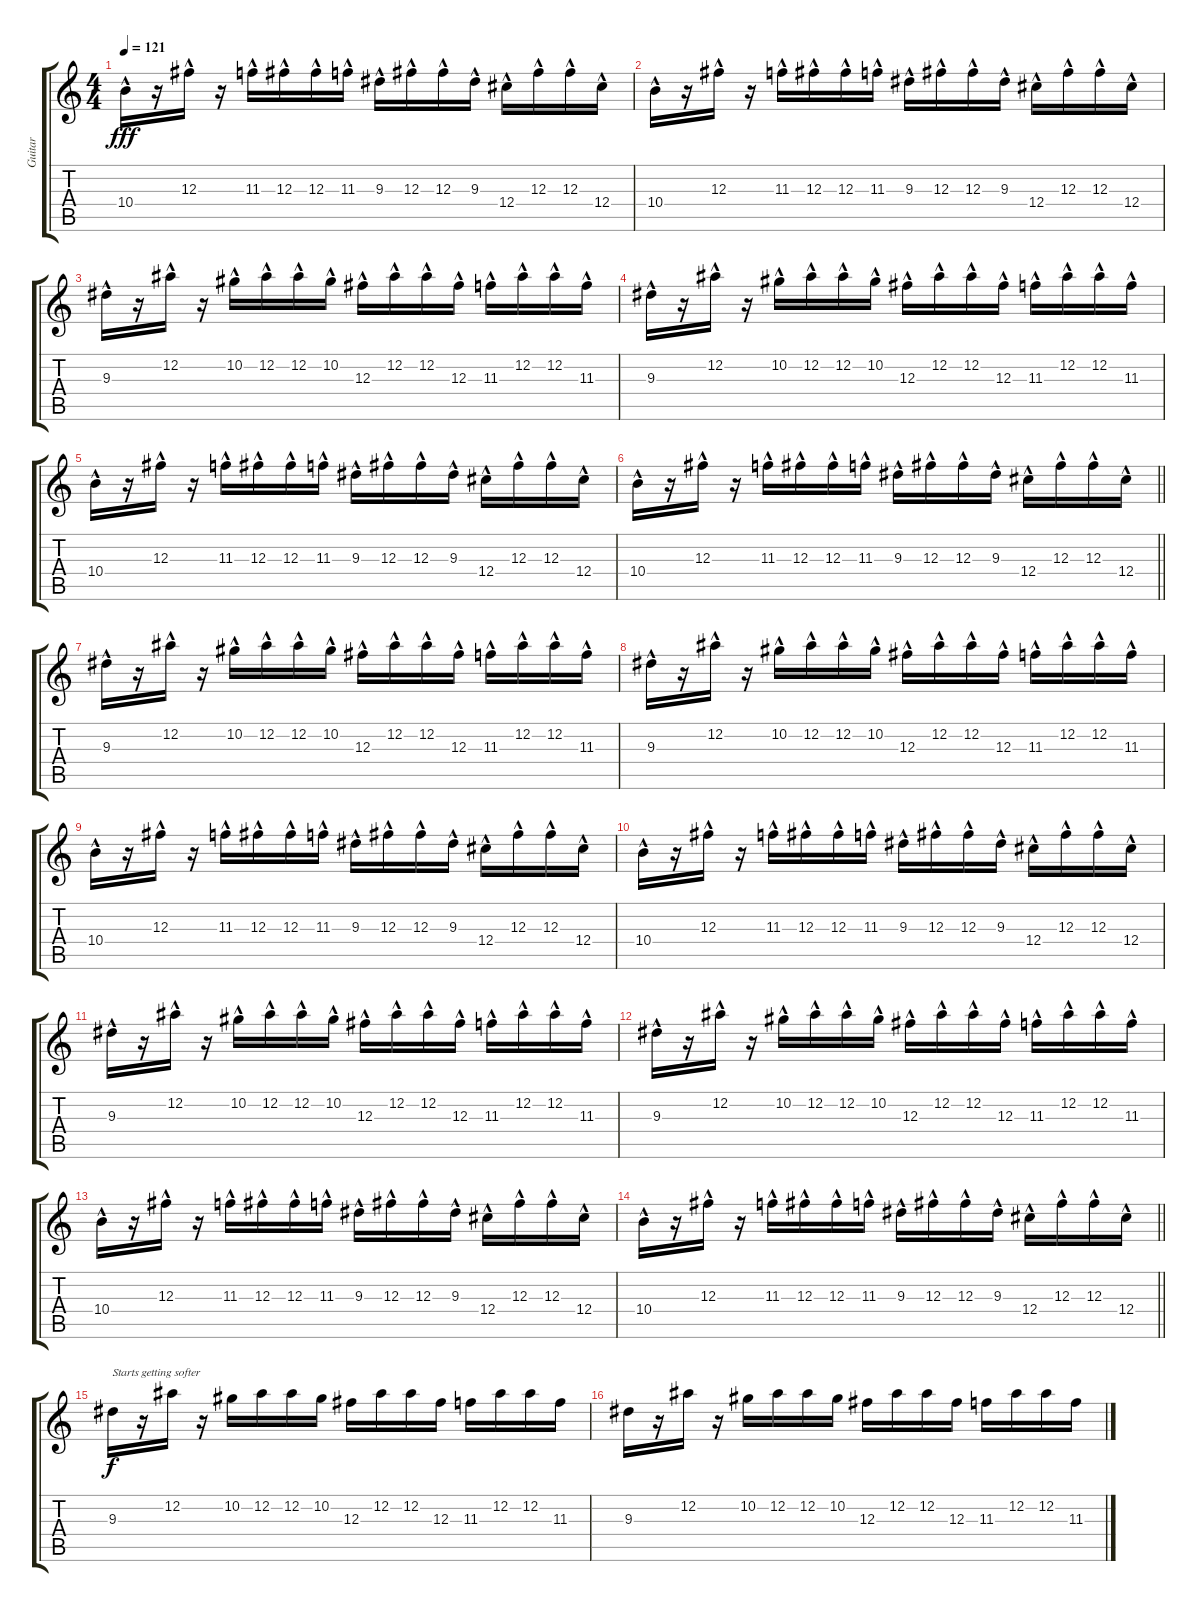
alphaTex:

\track ("Guitar" "Guitar") {instrument acousticguitarsteel}
\staff {score tabs}
\tuning (Eb4 Bb3 Gb3 Db3 Ab2 Eb2) {hide}
\ts (4 4)
\tempo 121
\clef g2
\ks c
10.4{hac}.16{dy fff} r.16 12.3{hac}.16 r.16 11.3{hac}.16 12.3{hac}.16 12.3{hac}.16 11.3{hac}.16 9.3{hac}.16 12.3{hac}.16 12.3{hac}.16 9.3{hac}.16 12.4{hac}.16 12.3{hac}.16 12.3{hac}.16 12.4{hac}.16 |
10.4{hac}.16 r.16 12.3{hac}.16 r.16 11.3{hac}.16 12.3{hac}.16 12.3{hac}.16 11.3{hac}.16 9.3{hac}.16 12.3{hac}.16 12.3{hac}.16 9.3{hac}.16 12.4{hac}.16 12.3{hac}.16 12.3{hac}.16 12.4{hac}.16 |
9.3{hac}.16 r.16 12.2{hac}.16 r.16 10.2{hac}.16 12.2{hac}.16 12.2{hac}.16 10.2{hac}.16 12.3{hac}.16 12.2{hac}.16 12.2{hac}.16 12.3{hac}.16 11.3{hac}.16 12.2{hac}.16 12.2{hac}.16 11.3{hac}.16 |
9.3{hac}.16 r.16 12.2{hac}.16 r.16 10.2{hac}.16 12.2{hac}.16 12.2{hac}.16 10.2{hac}.16 12.3{hac}.16 12.2{hac}.16 12.2{hac}.16 12.3{hac}.16 11.3{hac}.16 12.2{hac}.16 12.2{hac}.16 11.3{hac}.16 |
10.4{hac}.16 r.16 12.3{hac}.16 r.16 11.3{hac}.16 12.3{hac}.16 12.3{hac}.16 11.3{hac}.16 9.3{hac}.16 12.3{hac}.16 12.3{hac}.16 9.3{hac}.16 12.4{hac}.16 12.3{hac}.16 12.3{hac}.16 12.4{hac}.16 |
\barLineRight lightlight
10.4{hac}.16 r.16 12.3{hac}.16 r.16 11.3{hac}.16 12.3{hac}.16 12.3{hac}.16 11.3{hac}.16 9.3{hac}.16 12.3{hac}.16 12.3{hac}.16 9.3{hac}.16 12.4{hac}.16 12.3{hac}.16 12.3{hac}.16 12.4{hac}.16 |
9.3{hac}.16 r.16 12.2{hac}.16 r.16 10.2{hac}.16 12.2{hac}.16 12.2{hac}.16 10.2{hac}.16 12.3{hac}.16 12.2{hac}.16 12.2{hac}.16 12.3{hac}.16 11.3{hac}.16 12.2{hac}.16 12.2{hac}.16 11.3{hac}.16 |
9.3{hac}.16 r.16 12.2{hac}.16 r.16 10.2{hac}.16 12.2{hac}.16 12.2{hac}.16 10.2{hac}.16 12.3{hac}.16 12.2{hac}.16 12.2{hac}.16 12.3{hac}.16 11.3{hac}.16 12.2{hac}.16 12.2{hac}.16 11.3{hac}.16 |
10.4{hac}.16 r.16 12.3{hac}.16 r.16 11.3{hac}.16 12.3{hac}.16 12.3{hac}.16 11.3{hac}.16 9.3{hac}.16 12.3{hac}.16 12.3{hac}.16 9.3{hac}.16 12.4{hac}.16 12.3{hac}.16 12.3{hac}.16 12.4{hac}.16 |
10.4{hac}.16 r.16 12.3{hac}.16 r.16 11.3{hac}.16 12.3{hac}.16 12.3{hac}.16 11.3{hac}.16 9.3{hac}.16 12.3{hac}.16 12.3{hac}.16 9.3{hac}.16 12.4{hac}.16 12.3{hac}.16 12.3{hac}.16 12.4{hac}.16 |
9.3{hac}.16 r.16 12.2{hac}.16 r.16 10.2{hac}.16 12.2{hac}.16 12.2{hac}.16 10.2{hac}.16 12.3{hac}.16 12.2{hac}.16 12.2{hac}.16 12.3{hac}.16 11.3{hac}.16 12.2{hac}.16 12.2{hac}.16 11.3{hac}.16 |
9.3{hac}.16 r.16 12.2{hac}.16 r.16 10.2{hac}.16 12.2{hac}.16 12.2{hac}.16 10.2{hac}.16 12.3{hac}.16 12.2{hac}.16 12.2{hac}.16 12.3{hac}.16 11.3{hac}.16 12.2{hac}.16 12.2{hac}.16 11.3{hac}.16 |
10.4{hac}.16 r.16 12.3{hac}.16 r.16 11.3{hac}.16 12.3{hac}.16 12.3{hac}.16 11.3{hac}.16 9.3{hac}.16 12.3{hac}.16 12.3{hac}.16 9.3{hac}.16 12.4{hac}.16 12.3{hac}.16 12.3{hac}.16 12.4{hac}.16 |
\barLineRight lightlight
10.4{hac}.16 r.16 12.3{hac}.16 r.16 11.3{hac}.16 12.3{hac}.16 12.3{hac}.16 11.3{hac}.16 9.3{hac}.16 12.3{hac}.16 12.3{hac}.16 9.3{hac}.16 12.4{hac}.16 12.3{hac}.16 12.3{hac}.16 12.4{hac}.16 |
9.3.16{txt "Starts getting softer" dy f volume 11} r.16 12.2.16 r.16 10.2.16 12.2.16 12.2.16 10.2.16 12.3.16 12.2.16 12.2.16 12.3.16 11.3.16 12.2.16 12.2.16 11.3.16 |
9.3.16 r.16 12.2.16 r.16 10.2.16 12.2.16 12.2.16 10.2.16 12.3.16 12.2.16 12.2.16 12.3.16 11.3.16 12.2.16 12.2.16 11.3.16
